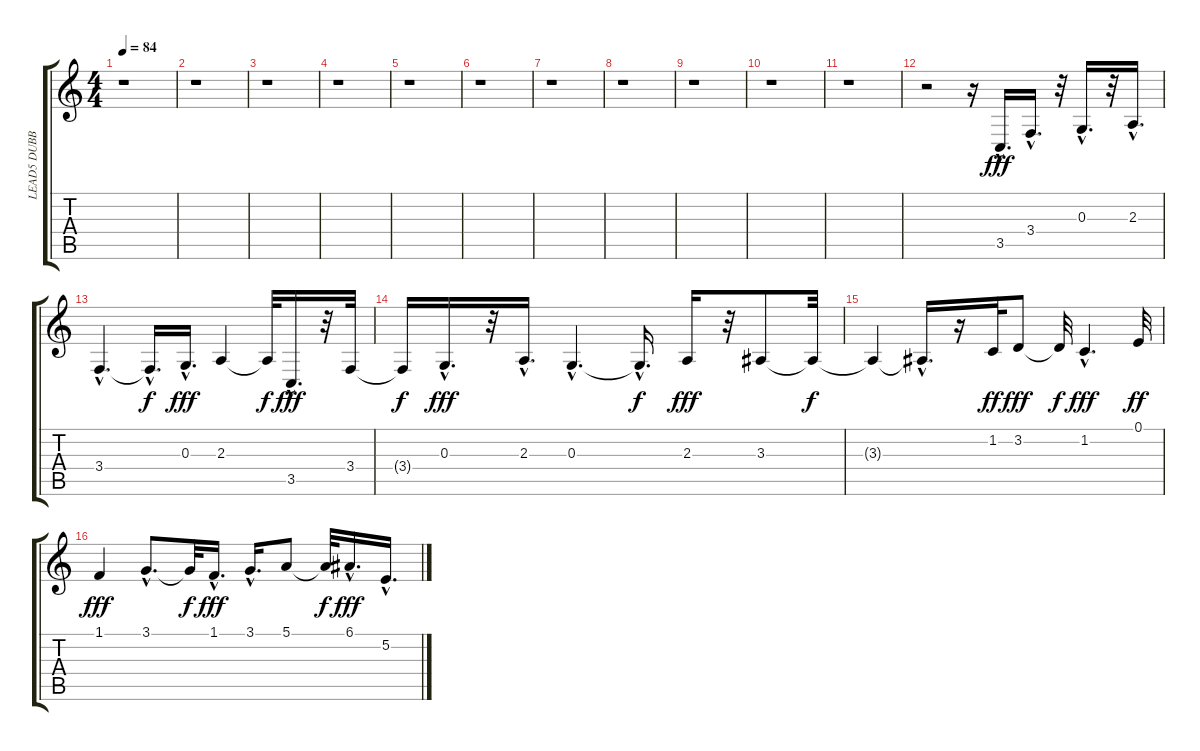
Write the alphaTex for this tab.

\track ("LEAD5 DUBB DISTORTION" "LEAD5 DUBB") {instrument lead5charang}
\staff {score tabs}
\tuning (E4 B3 G3 D3 A2 E2) {hide}
\ts (4 4)
\tempo 84
\clef g2
\ks c
r.1{dy fff} |
r.1 |
r.1 |
r.1 |
r.1 |
r.1 |
r.1 |
r.1 |
r.1 |
r.1 |
r.1 |
r.2 r.16 3.5{hac}.16{d} 3.4{hac}.16{d} r.32 0.3{hac}.16{d} r.32 2.3{hac}.16{d} |
3.4{hac}.4{d} 3.4{hac t}.16{d dy f} 0.3{hac}.16{d dy fff} 2.3.4 2.3{t}.32{dy f} 3.5{hac}.16{d dy fff} r.32 3.4.32 |
3.4{t}.16{dy f} 0.3{hac}.16{d dy fff} r.32 2.3{hac}.16{d} 0.3{hac}.4{d} 0.3{hac t}.16{d dy f} 2.3.16{dy fff} r.32 3.3.8 3.3{t}.32{dy f} |
3.3{t}.4 3.3{hac t}.16{d} r.16 1.2.32{dy ff} 3.2.8{dy fff} 3.2{t}.32{dy f} 1.2{hac}.4{d dy fff} 0.1.32{dy ff} |
1.1.4{dy fff} 3.1{hac}.8{d} 3.1{t}.32{dy f} 1.1{hac}.16{d dy fff} 3.1{hac}.16{d} 5.1.8 5.1{t}.32{dy f} 6.1{hac}.16{d dy fff} 5.2{hac}.16{d}
